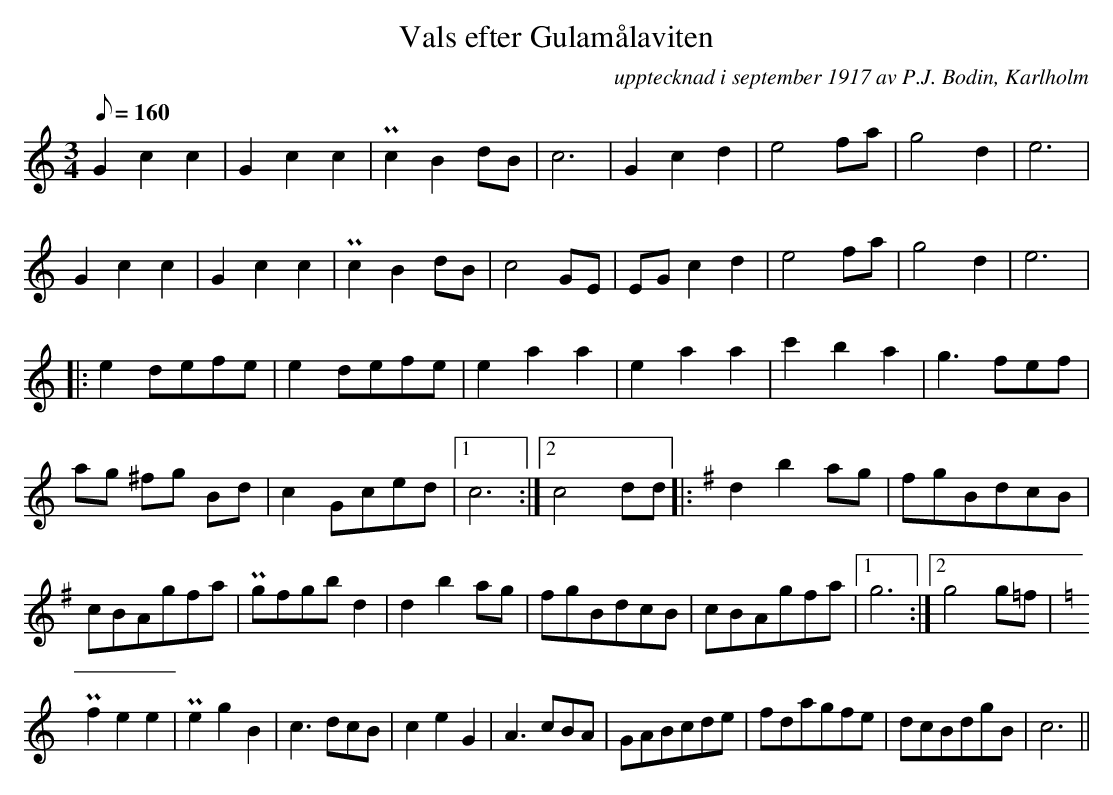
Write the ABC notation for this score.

X:1
T:Vals efter Gulamålaviten
O:upptecknad i september 1917 av P.J. Bodin, Karlholm
L:1/8
M:3/4
Q:160
K:C
G2 c2 c2 | G2 c2 c2 | Pc2 B2 dB | c6 | G2 c2 d2 | e4 fa | g4 d2 | e6 |
G2 c2 c2 | G2 c2 c2 | Pc2 B2 dB | c4 GE | EG c2 d2 | e4 fa | g4 d2 | e6 |:
e2 defe | e2 defe | e2 a2 a2 | e2 a2 a2 | c'2 b2 a2 | g3 fef |
ag ^fg Bd | c2 Gced |1 c6 :|2 c4 dd [K:G] |: d2 b2 ag | fgBdcB |
cBAgfa | Pgfgb d2 | d2 b2 ag | fgBdcB | cBAgfa |1 g6 :|2 g4 g=f | [K:C]
Pf2 e2 e2 | Pe2 g2 B2 | c3 dcB | c2 e2 G2 | A3 cBA | GABcde | fdagfe | dcBdgB | c6 ||
